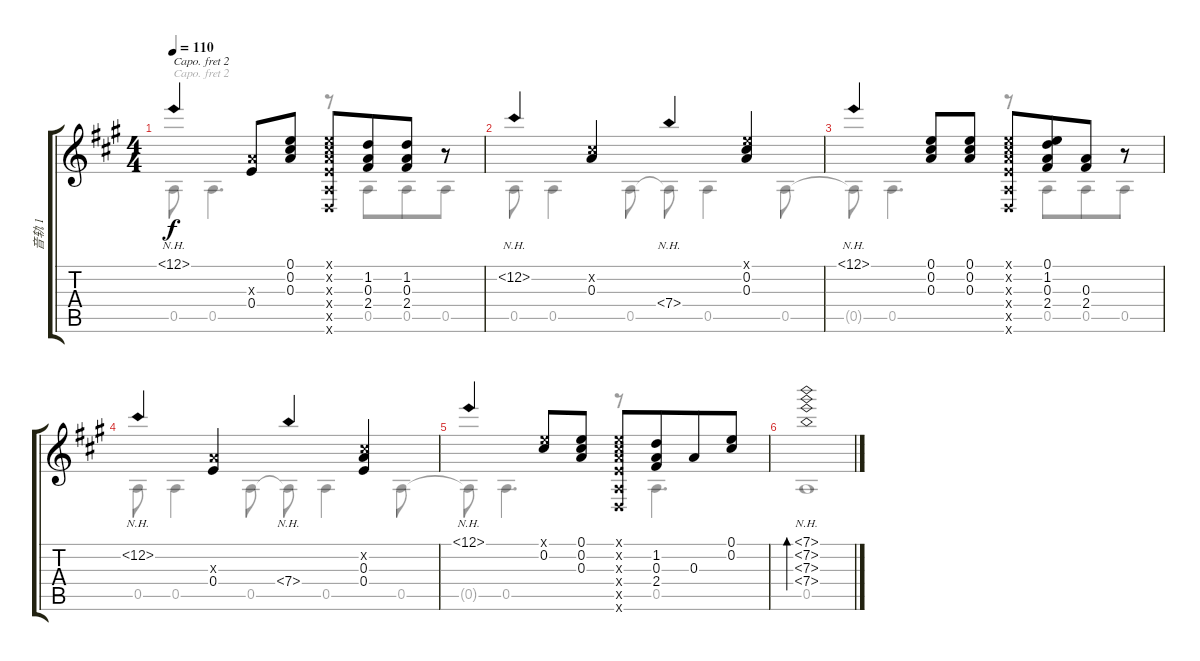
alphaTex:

\track ("音轨 1" "音轨 1") {instrument acousticguitarsteel}
\staff {score tabs}
\capo 2
\tuning (D4 B3 G3 D3 G2 C2) {hide}
\voice
\ts (4 4)
\tempo 110
\clef g2
\ks a
12.1{nh}.4{dy f} (0.3{x} 0.4).8 (0.1 0.2 0.3).8 (0.1{x} 0.2{x} 0.3{x} 0.4{x} 0.5{x} 0.6{x}).8 (1.2 0.3 2.4).8{beam merge} (1.2 0.3 2.4).8 r.8 |
12.2{nh}.4 (0.2{x} 0.3).4 7.4{nh}.4 (0.1{x} 0.2 0.3).4 |
12.1{nh}.4 (0.1 0.2 0.3).8 (0.1 0.2 0.3).8 (0.1{x} 0.2{x} 0.3{x} 0.4{x} 0.5{x} 0.6{x}).8 (0.1 1.2 0.3 2.4).8{beam merge} (0.3 2.4).8 r.8 |
12.2{nh}.4 (0.3{x} 0.4).4 7.4{nh}.4 (0.2{x} 0.3 0.4).4 |
12.1{nh}.4 (0.1{x} 0.2).8 (0.1 0.2 0.3).8 (0.1{x} 0.2{x} 0.3{x} 0.4{x} 0.5{x} 0.6{x}).8 (1.2 0.3 2.4).8{beam merge} 0.3.8 (0.1 0.2).8 |
(7.1{nh} 7.2{nh} 7.3{nh} 7.4{nh}).1{bd 240}
\voice
\clef g2
\ottava regular
\simile none
\ks a
0.5{t}.8{dy f} 0.5.4{d} r.8 0.5.8{beam merge} 0.5.8 0.5.8 |
0.5.8 0.5.4 0.5.8 0.5{t}.8 0.5.4 0.5.8 |
0.5{t}.8 0.5.4{d} r.8 0.5.8{beam merge} 0.5.8 0.5.8 |
0.5.8 0.5.4 0.5.8 0.5{t}.8 0.5.4 0.5.8 |
0.5{t}.8 0.5.4{d} r.8 0.5.4{d} |
0.5.1
